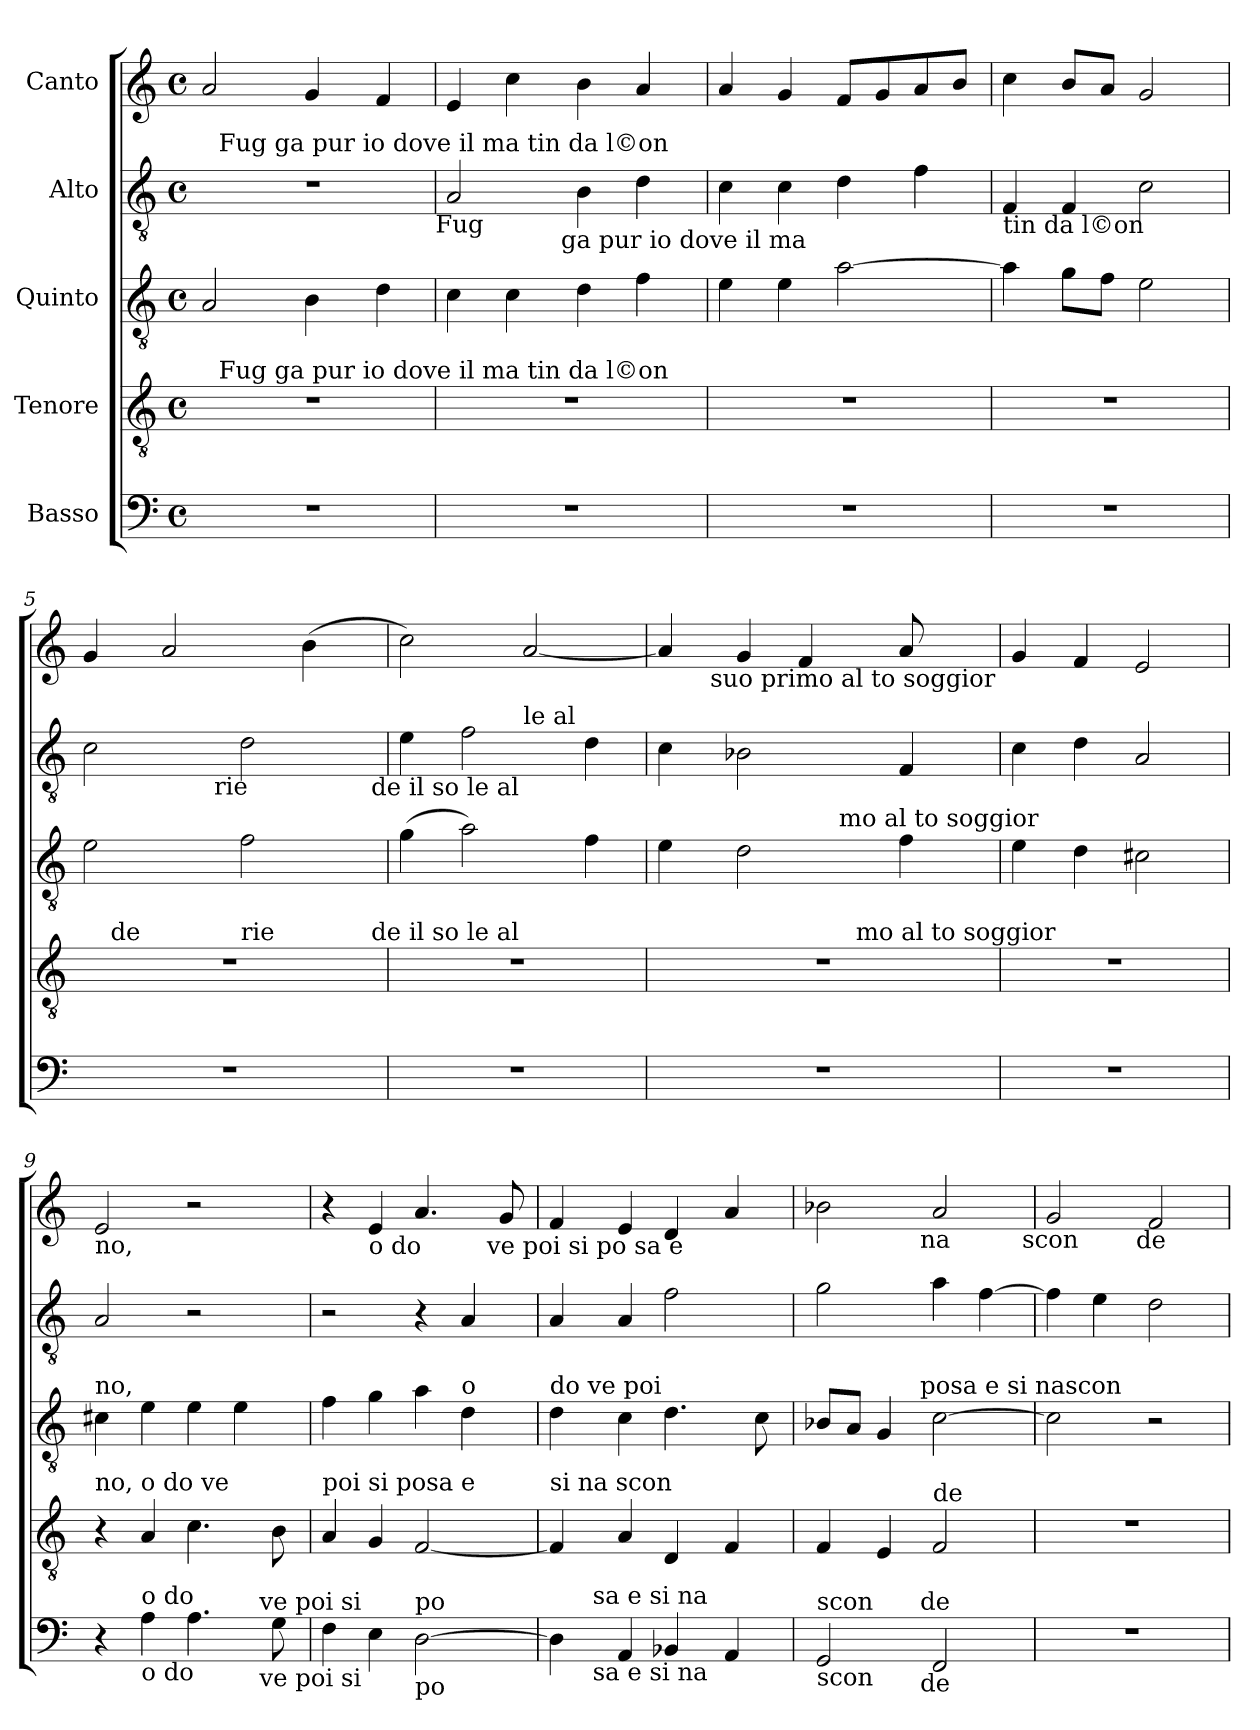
**kern	**kern	**kern	**kern	**kern
*part5	*part4	*part3	*part2	*part1
*staff5	*staff4	*staff3	*staff2	*staff1
*I"Basso	*I"Tenore	*I"Quinto	*I"Alto	*I"Canto
*clefF4	*clefGv2	*clefGv2	*clefGv2	*clefG2
*ITrd7c12	*	*	*	*
*k[]	*k[]	*k[]	*k[]	*k[]
*C:	*C:	*C:	*C:	*C:
*M4/4	*M4/4	*M4/4	*M4/4	*M4/4
*met(c)	*met(c)	*met(c)	*met(c)	*met(c)
=1	=1	=1	=1	=1
*	*^	*	*^	*
1r	1r	32ryy	2A/	1r	32ryy	2a/
!	!	!	!	!	!LO:TX:a:t=Fug ga pur io dove il ma tin da l©on	!
!	!	!LO:TX:a:t=Fug ga pur io dove il ma tin da l©on	!	!	!	!
.	.	2ryy	.	.	2ryy	.
.	.	.	4B\	.	.	4g/
.	.	4...ryy	.	.	4...ryy	.
.	.	.	4d\	.	.	4f/
!	!	!	!	!LO:TX:b:t=Fug	!	!
*	*v	*v	*	*	*	*
=2	=2	=2	=2	=2	=2
1r	1r	4c\	2A/	4...ryy	4e/
.	.	4c\	.	.	4cc\
!	!	!	!	!LO:TX:b:t=ga pur io dove il ma	!
.	.	.	.	2ryy	.
.	.	4d\	4B\	.	4b\
.	.	4f\	4d\	.	4a/
.	.	.	.	32ryy	.
*	*	*	*v	*v	*
=3	=3	=3	=3	=3
1r	1r	4e\	4c\	4a/
.	.	4e\	4c\	4g/
.	.	[>2a\	4d\	8f/L
.	.	.	.	8g/
.	.	.	4f\	8a/
.	.	.	.	8b/J
=4	=4	=4	=4	=4
!	!	!	!LO:TX:b:t=tin da l©on	!
1r	1r	4a\]	4F/	4cc\
.	.	8g\L	4F/	8b/L
.	.	8f\J	.	8a/J
.	.	2e\	2c\	2g/
=5	=5	=5	=5	=5
!	!	!	!LO:TX:a:t=de rie de il so	!
!	!	!	!LO:TX:b:t=de	!
*	*^	*	*^	*
*	*	*^	*	*	*^	*
*	*	*	*^	*	*	*	*	*
1r	1r	16ryy	2ryy	2ryy	2e\	2c\	4..ryy	2ryy	4g/
!	!	!LO:TX:a:t=de	!	!	!	!	!	!	!
.	.	2...ryy	.	.	.	.	.	.	.
.	.	.	.	.	.	.	.	.	2a/
!	!	!	!	!	!	!	!LO:TX:b:t=rie	!	!
.	.	.	.	.	.	.	2ryy	.	.
!	!	!	!LO:TX:a:t=rie	!	!	!	!	!	!
.	.	.	2ryy	4...ryy	2f\	2d\	.	4...ryy	.
.	.	.	.	.	.	.	.	.	(<4b\
.	.	.	.	.	.	.	16ryy	.	.
!	!	!	!	!	!	!	!	!LO:TX:b:t=de il so le al	!
!	!	!	!	!LO:TX:a:t=de il so le al	!	!	!	!	!
.	.	.	.	32ryy	.	.	.	32ryy	.
*	*v	*v	*v	*v	*	*	*v	*v	*
=6	=6	=6	=6	=6	=6
1r	1r	(>4g\	4e\	2ryy	2cc\)
.	.	2a\)	2f\	.	.
!	!	!	!	!LO:TX:a:t=le al	!
.	.	.	.	2ryy	[<2a/
.	.	4f\	4d\	.	.
!!LO:LB:g=z
=7	=7	=7	=7	=7	=7
!	!	!LO:TX:a:t=suo pri	!	!	!
!	!LO:TX:a:t=suo pri	!	!	!	!
*	*^	*^	*v	*v	*^
1r	1r	2ryy	4e\	2ryy	4c\	4a/]	8.ryy
!	!	!	!	!	!	!	!LO:TX:b:t=suo primo al to soggior
.	.	.	.	.	.	.	2ryy
.	.	.	2d\	.	2B-X\	4g/	.
.	.	8ryy	.	8ryy	.	4f/	.
!	!	!	!	!LO:TX:a:t=mo al to soggior	!	!	!
.	.	32ryy	.	4.ryy	.	.	.
!	!	!LO:TX:a:t=mo al to soggior	!	!	!	!	!
.	.	4ryy	.	.	.	.	.
.	.	.	.	.	.	.	4ryy
.	.	.	4f\	.	4F/	8a/	.
.	.	.	.	.	.	8ryy	.
.	.	16.ryy	.	.	.	.	.
.	.	.	.	.	.	.	16ryy
*	*v	*v	*	*	*	*v	*v
*	*	*v	*v	*	*
=8	=8	=8	=8	=8
1r	1r	4e\	4c\	4g/
.	.	4d\	4d\	4f/
.	.	2c#X\	2A/	2e/
=9	=9	=9	=9	=9
!	!	!	!	!LO:TX:b:t=no,
!	!	!LO:TX:a:t=no,	!	!
!	!LO:TX:a:t=no, o do ve	!	!	!
*^	*	*	*	*
4r	2ryy	4r	4c#X\	2A/	2e/
!LO:TX:b:t=o do	!	!	!	!	!
!LO:TX:a:t=o do	!	!	!	!	!
4AA\	.	4A/	4e\	.	.
4.AA\	4ryy	4.c\	4e\	2r	2r
.	16.ryy	.	4e\	.	.
!	!LO:TX:b:t=ve poi si	!	!	!	!
!	!LO:TX:a:t=ve poi si	!	!	!	!
.	8ryy	.	.	.	.
8GG\	.	8B\	.	.	.
.	32ryy	.	.	.	.
=10	=10	=10	=10	=10	=10
!	!	!LO:TX:a:t=poi si posa e	!	!	!
*v	*v	*	*	*	*^
4FF\	4A/	4f\	2r	4r	2ryy
!	!	!	!	!LO:TX:b:t=o do	!
4EE\	4G/	4g\	.	4e/	.
!LO:TX:b:t=po	!	!	!	!	!
!LO:TX:a:t=po	!	!	!	!	!
[>2DD\	[<2F/	4a\	4r	4.a/	4ryy
!	!	!LO:TX:a:t=o	!	!	!
.	.	4d\	4A/	.	16.ryy
!	!	!	!	!	!LO:TX:b:t=ve poi si po sa e
.	.	.	.	.	8ryy
.	.	.	.	8g/	.
.	.	.	.	.	32ryy
=11	=11	=11	=11	=11	=11
!	!	!LO:TX:a:t=do ve poi	!	!	!
!	!LO:TX:a:t=si na scon	!	!	!	!
*^	*	*	*	*v	*v
4DD\]	8ryy	4F/]	4d\	4A/	4f/
.	32ryy	.	.	.	.
!	!LO:TX:b:t=sa e si na	!	!	!	!
!	!LO:TX:a:t=sa e si na	!	!	!	!
.	2ryy	.	.	.	.
4AAA/	.	4A/	4c\	4A/	4e/
4BBB-X/	.	4D/	4.d\	2f\	4d/
.	4ryy	.	.	.	.
4AAA/	.	4F/	.	.	4a/
.	.	.	8c\	.	.
.	16.ryy	.	.	.	.
=12	=12	=12	=12	=12	=12
!	!	!	!	!	!LO:TX:b:t=si
!	!	!	!LO:TX:a:t=si	!	!
!LO:TX:b:t=scon	!	!	!	!	!
!LO:TX:a:t=scon	!	!	!	!	!
*	*	*	*^	*	*^
2GGG/	4...ryy	4F/	8B-X/L	4...ryy	2g\	2b-X\	4...ryy
.	.	.	8A/J	.	.	.	.
.	.	4E/	4G/	.	.	.	.
!	!	!	!	!	!	!	!LO:TX:b:t=na
!	!	!	!	!LO:TX:a:t=posa e si nascon	!	!	!
!	!LO:TX:b:t=de	!	!	!	!	!	!
!	!LO:TX:a:t=de	!	!	!	!	!	!
.	2ryy	.	.	2ryy	.	.	2ryy
!	!	!LO:TX:a:t=de	!	!	!	!	!
2FFF/	.	2F/	[>2c\	.	4a\	2a/	.
.	.	.	.	.	[<4f\	.	.
!	!	!	!	!	!	!	!LO:TX:b:t=scon
.	32ryy	.	.	32ryy	.	.	32ryy
*v	*v	*	*v	*v	*	*	*
=13	=13	=13	=13	=13	=13
1r	1r	2c\]	4f\]	2g/	4...ryy
.	.	.	4e\	.	.
!	!	!	!	!	!LO:TX:b:t=de
.	.	.	.	.	2ryy
.	.	2r	2d\	2f/	.
.	.	.	.	.	32ryy
*	*	*	*	*v	*v
=	=	=	=	=
*-	*-	*-	*-	*-
